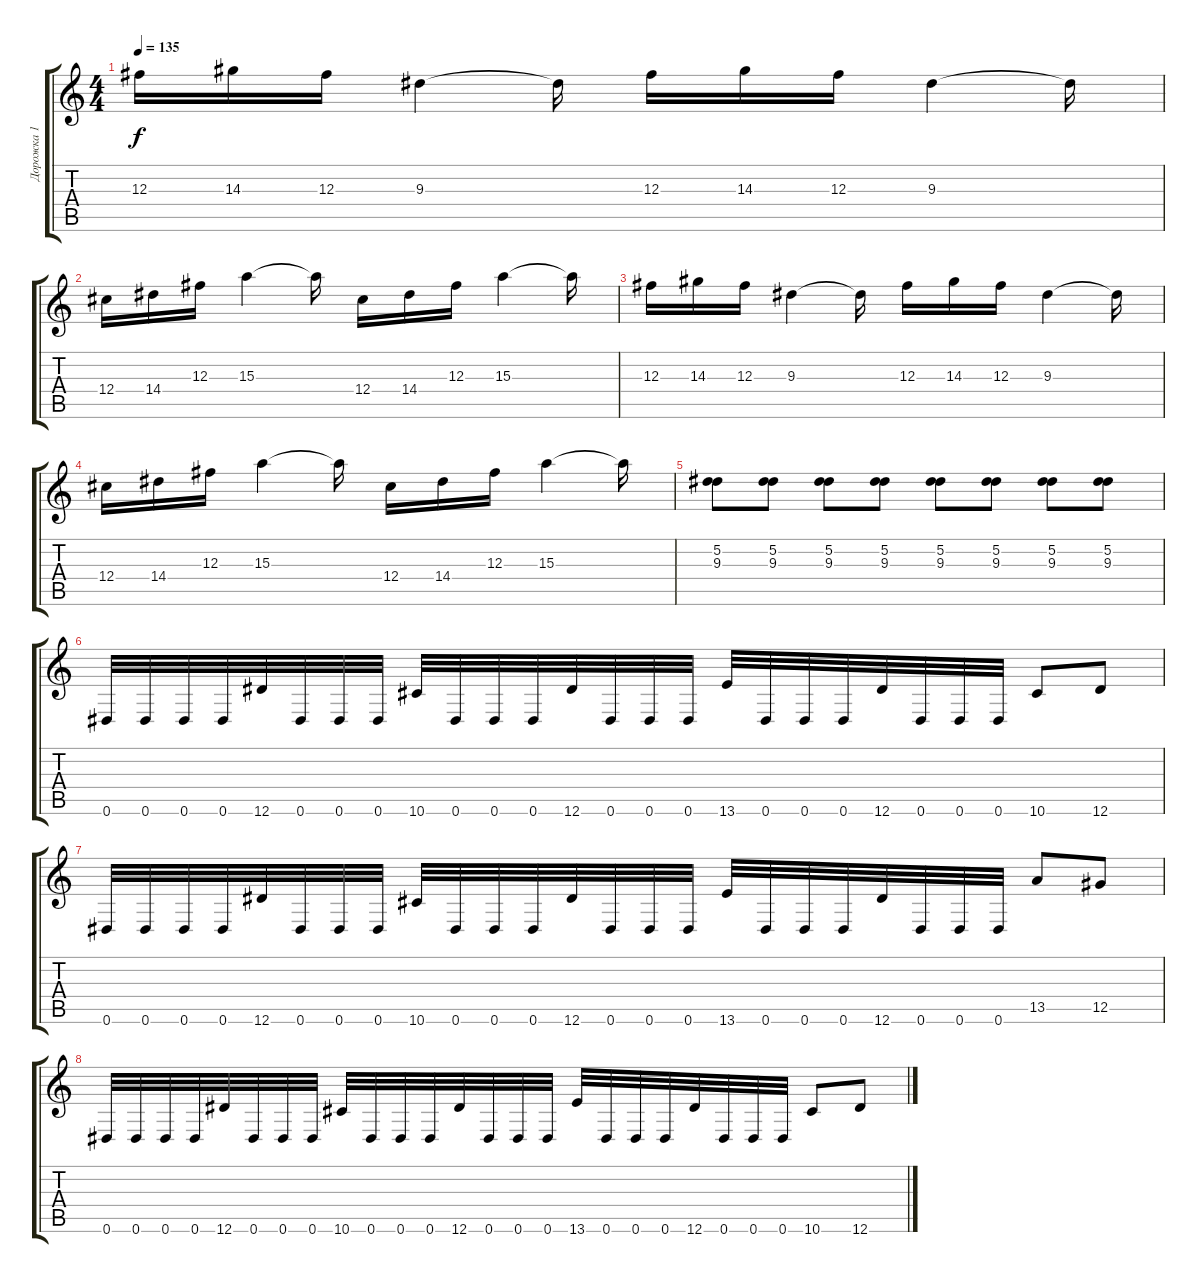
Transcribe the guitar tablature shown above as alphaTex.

\track ("Дорожка 1" "Дорожка 1") {instrument distortionguitar}
\staff {score tabs}
\tuning (Eb4 Bb3 Gb3 Db3 Ab2 Eb2) {hide}
\ts (4 4)
\tempo 135
\clef g2
\ks c
12.3.16{dy f} 14.3.16 12.3.16 9.3.4 9.3{t}.16 12.3.16 14.3.16 12.3.16 9.3.4 9.3{t}.16 |
12.4.16 14.4.16 12.3.16 15.3.4 15.3{t}.16 12.4.16 14.4.16 12.3.16 15.3.4 15.3{t}.16 |
12.3.16 14.3.16 12.3.16 9.3.4 9.3{t}.16 12.3.16 14.3.16 12.3.16 9.3.4 9.3{t}.16 |
12.4.16 14.4.16 12.3.16 15.3.4 15.3{t}.16 12.4.16 14.4.16 12.3.16 15.3.4 15.3{t}.16 |
(5.2 9.3).8 (5.2 9.3).8 (5.2 9.3).8 (5.2 9.3).8 (5.2 9.3).8 (5.2 9.3).8 (5.2 9.3).8 (5.2 9.3).8 |
0.6.32 0.6.32 0.6.32 0.6.32 12.6.32 0.6.32 0.6.32 0.6.32 10.6.32 0.6.32 0.6.32 0.6.32 12.6.32 0.6.32 0.6.32 0.6.32 13.6.32 0.6.32 0.6.32 0.6.32 12.6.32 0.6.32 0.6.32 0.6.32 10.6.8 12.6.8 |
0.6.32 0.6.32 0.6.32 0.6.32 12.6.32 0.6.32 0.6.32 0.6.32 10.6.32 0.6.32 0.6.32 0.6.32 12.6.32 0.6.32 0.6.32 0.6.32 13.6.32 0.6.32 0.6.32 0.6.32 12.6.32 0.6.32 0.6.32 0.6.32 13.5.8 12.5.8 |
0.6.32 0.6.32 0.6.32 0.6.32 12.6.32 0.6.32 0.6.32 0.6.32 10.6.32 0.6.32 0.6.32 0.6.32 12.6.32 0.6.32 0.6.32 0.6.32 13.6.32 0.6.32 0.6.32 0.6.32 12.6.32 0.6.32 0.6.32 0.6.32 10.6.8 12.6.8
